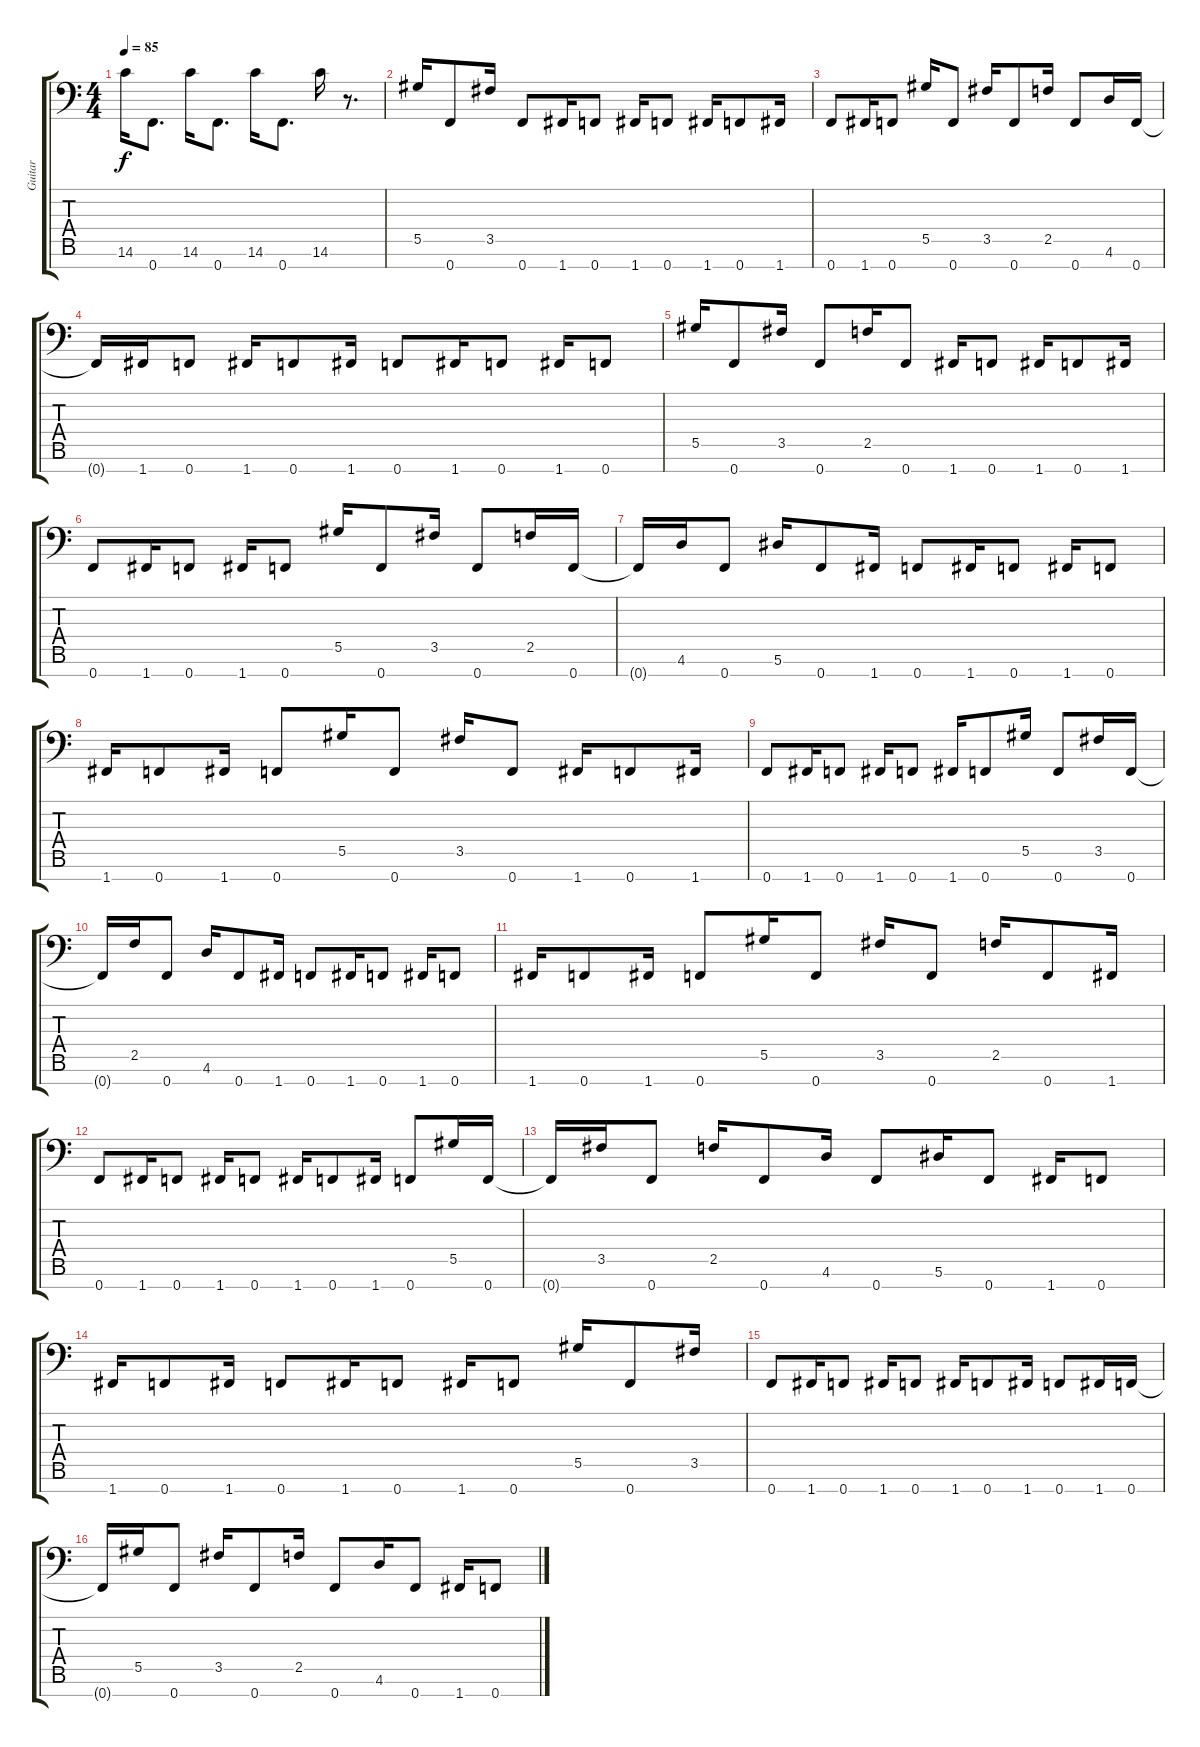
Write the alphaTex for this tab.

\track ("Guitar" "Guitar") {instrument distortionguitar}
\staff {score tabs}
\tuning (Bb3 Gb3 Db3 Ab2 Eb2 Bb1 F1) {hide}
\ts (4 4)
\tempo 85
\clef f4
\ks c
14.6.16{dy f} 0.7.8{d} 14.6.16 0.7.8{d} 14.6.16 0.7.8{d} 14.6.16 r.8{d} |
5.5.16 0.7.8 3.5.16 0.7.8 1.7.16 0.7.8 1.7.16 0.7.8 1.7.16 0.7.8 1.7.16 |
0.7.8 1.7.16 0.7.8 5.5.16 0.7.8 3.5.16 0.7.8 2.5.16 0.7.8 4.6.16 0.7.16 |
0.7{t}.16 1.7.16 0.7.8 1.7.16 0.7.8 1.7.16 0.7.8 1.7.16 0.7.8 1.7.16 0.7.8 |
5.5.16 0.7.8 3.5.16 0.7.8 2.5.16 0.7.8 1.7.16 0.7.8 1.7.16 0.7.8 1.7.16 |
0.7.8 1.7.16 0.7.8 1.7.16 0.7.8 5.5.16 0.7.8 3.5.16 0.7.8 2.5.16 0.7.16 |
0.7{t}.16 4.6.16 0.7.8 5.6.16 0.7.8 1.7.16 0.7.8 1.7.16 0.7.8 1.7.16 0.7.8 |
1.7.16 0.7.8 1.7.16 0.7.8 5.5.16 0.7.8 3.5.16 0.7.8 1.7.16 0.7.8 1.7.16 |
0.7.8 1.7.16 0.7.8 1.7.16 0.7.8 1.7.16 0.7.8 5.5.16 0.7.8 3.5.16 0.7.16 |
0.7{t}.16 2.5.16 0.7.8 4.6.16 0.7.8 1.7.16 0.7.8 1.7.16 0.7.8 1.7.16 0.7.8 |
1.7.16 0.7.8 1.7.16 0.7.8 5.5.16 0.7.8 3.5.16 0.7.8 2.5.16 0.7.8 1.7.16 |
0.7.8 1.7.16 0.7.8 1.7.16 0.7.8 1.7.16 0.7.8 1.7.16 0.7.8 5.5.16 0.7.16 |
0.7{t}.16 3.5.16 0.7.8 2.5.16 0.7.8 4.6.16 0.7.8 5.6.16 0.7.8 1.7.16 0.7.8 |
1.7.16 0.7.8 1.7.16 0.7.8 1.7.16 0.7.8 1.7.16 0.7.8 5.5.16 0.7.8 3.5.16 |
0.7.8 1.7.16 0.7.8 1.7.16 0.7.8 1.7.16 0.7.8 1.7.16 0.7.8 1.7.16 0.7.16 |
0.7{t}.16 5.5.16 0.7.8 3.5.16 0.7.8 2.5.16 0.7.8 4.6.16 0.7.8 1.7.16 0.7.8
